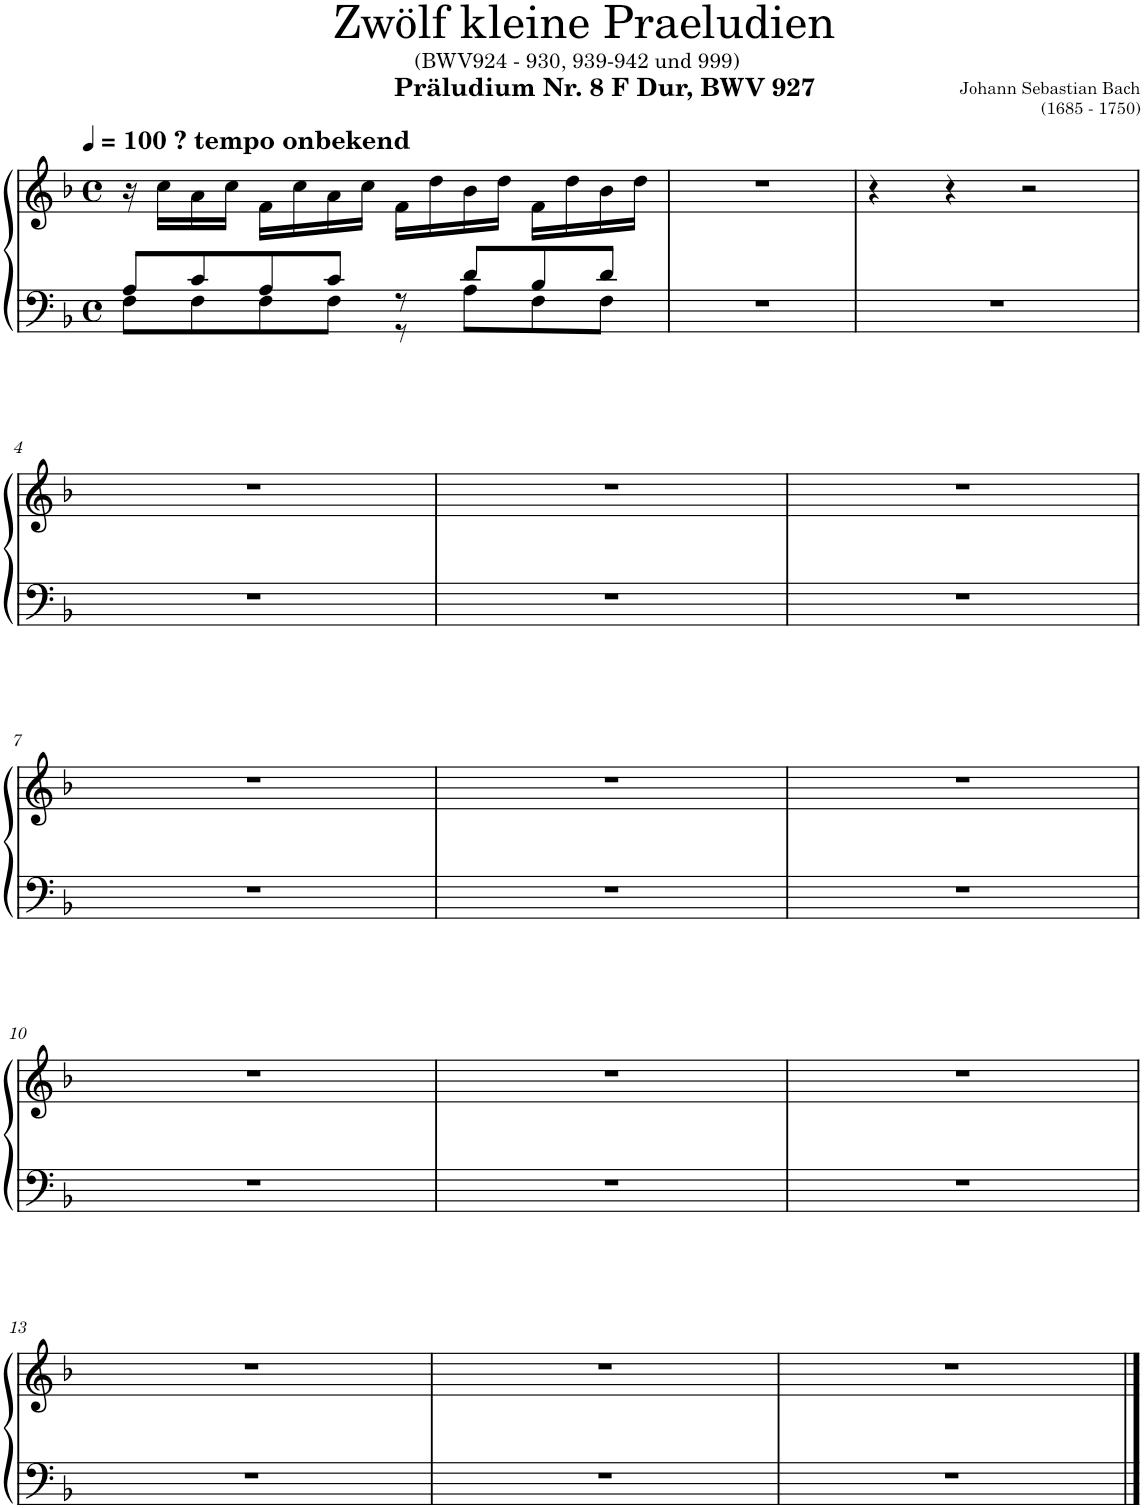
**kern	**kern
*part1	*part1
*staff2	*staff1
*I"Klavír	*
*I'Klv.	*
*clefF4	*clefG2
*k[b-]	*k[b-]
*M4/4	*M4/4
*met(c)	*met(c)
*MM100	*MM100
=1	=1
*^	*
!	!	!LO:TX:a:B:t=? tempo onbekend
8A/L	8F\L	16r
!	!	!LO:TX:a:B:t=Präludium Nr. 8 F Dur, BWV 927
.	.	16cc\LL
8c/	8F\	16a\
.	.	16cc\JJ
8A/	8F\	16f\LL
.	.	16cc\
8c/J	8F\J	16a\
.	.	16cc\JJ
8r	8r	16f\LL
.	.	16dd\
8d/L	8A\L	16b-\
.	.	16dd\JJ
8B-/	8F\	16f\LL
.	.	16dd\
8d/J	8F\J	16b-\
.	.	16dd\JJ
*v	*v	*
=2	=2
1r	1r
=3	=3
1r	4r
.	4r
.	2r
!!LO:LB:g=z
=4	=4
1r	1r
=5	=5
1r	1r
=6	=6
1r	1r
!!LO:LB:g=z
=7	=7
1r	1r
=8	=8
1r	1r
=9	=9
1r	1r
!!LO:LB:g=z
=10	=10
1r	1r
=11	=11
1r	1r
=12	=12
1r	1r
!!LO:LB:g=z
=13	=13
1r	1r
=14	=14
1r	1r
=15	=15
1r	1r
==	==
*-	*-
